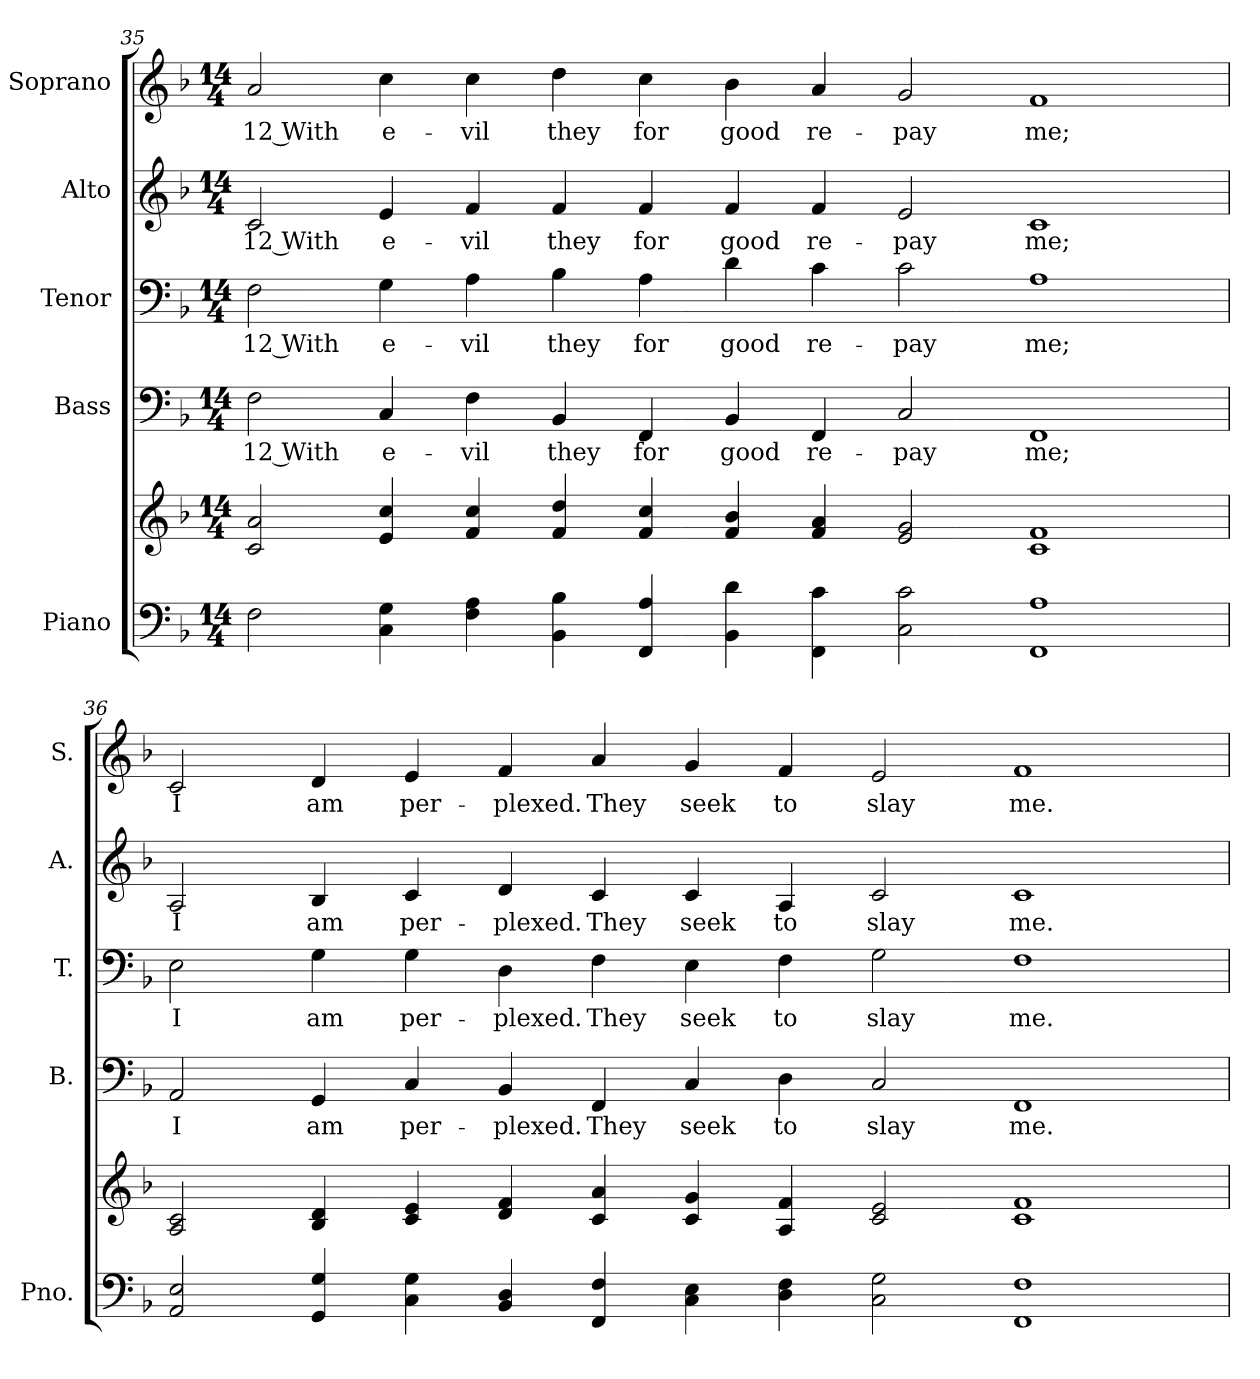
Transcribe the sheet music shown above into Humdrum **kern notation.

**kern	**kern	**kern	**text	**kern	**text	**kern	**text	**kern	**text
*part5	*part5	*part4	*part4	*part3	*part3	*part2	*part2	*part1	*part1
*staff6	*staff5	*staff4	*staff4	*staff3	*staff3	*staff2	*staff2	*staff1	*staff1
*I"Piano	*	*I"Bass	*	*I"Tenor	*	*I"Alto	*	*I"Soprano	*
*I'Pno.	*	*I'B.	*	*I'T.	*	*I'A.	*	*I'S.	*
!!LO:PB:g=z
*clefF4	*clefG2	*clefF4	*	*clefF4	*	*clefG2	*	*clefG2	*
*k[b-]	*k[b-]	*k[b-]	*	*k[b-]	*	*k[b-]	*	*k[b-]	*
*F:	*F:	*F:	*	*F:	*	*F:	*	*F:	*
*M14/4	*M14/4	*M14/4	*	*M14/4	*	*M14/4	*	*M14/4	*
=35	=35	=35	=35	=35	=35	=35	=35	=35	=35
!	!	!	!LO:LY:b:color=#000000	!	!	!	!	!	!
!	!	!	!	!	!LO:LY:b:color=#000000	!	!	!	!
!	!	!	!	!	!	!	!LO:LY:b:color=#000000	!	!
!	!	!	!	!	!	!	!	!	!LO:LY:b:color=#000000
2Fi\	2ci/ 2ai	2Fi\	12 With	2Fi\	12 With	2ci/	12 With	2ai/	12 With
!	!	!	!LO:LY:b:color=#000000	!	!	!	!	!	!
!	!	!	!	!	!LO:LY:b:color=#000000	!	!	!	!
!	!	!	!	!	!	!	!LO:LY:b:color=#000000	!	!
!	!	!	!	!	!	!	!	!	!LO:LY:b:color=#000000
4Ci\ 4Gi	4ei/ 4cci	4Ci/	e-	4Gi\	e-	4ei/	e-	4cci\	e-
!	!	!	!LO:LY:b:color=#000000	!	!	!	!	!	!
!	!	!	!	!	!LO:LY:b:color=#000000	!	!	!	!
!	!	!	!	!	!	!	!LO:LY:b:color=#000000	!	!
!	!	!	!	!	!	!	!	!	!LO:LY:b:color=#000000
4Fi\ 4Ai	4fi/ 4cci	4Fi\	-vil	4Ai\	-vil	4fi/	-vil	4cci\	-vil
!	!	!	!LO:LY:b:color=#000000	!	!	!	!	!	!
!	!	!	!	!	!LO:LY:b:color=#000000	!	!	!	!
!	!	!	!	!	!	!	!LO:LY:b:color=#000000	!	!
!	!	!	!	!	!	!	!	!	!LO:LY:b:color=#000000
4BB-i\ 4B-i	4fi/ 4ddi	4BB-i/	they	4B-i\	they	4fi/	they	4ddi\	they
!	!	!	!LO:LY:b:color=#000000	!	!	!	!	!	!
!	!	!	!	!	!LO:LY:b:color=#000000	!	!	!	!
!	!	!	!	!	!	!	!LO:LY:b:color=#000000	!	!
!	!	!	!	!	!	!	!	!	!LO:LY:b:color=#000000
4FFi/ 4Ai	4fi/ 4cci	4FFi/	for	4Ai\	for	4fi/	for	4cci\	for
!	!	!	!LO:LY:b:color=#000000	!	!	!	!	!	!
!	!	!	!	!	!LO:LY:b:color=#000000	!	!	!	!
!	!	!	!	!	!	!	!LO:LY:b:color=#000000	!	!
!	!	!	!	!	!	!	!	!	!LO:LY:b:color=#000000
4BB-i\ 4di	4fi/ 4b-i	4BB-i/	good	4di\	good	4fi/	good	4b-i\	good
!	!	!	!LO:LY:b:color=#000000	!	!	!	!	!	!
!	!	!	!	!	!LO:LY:b:color=#000000	!	!	!	!
!	!	!	!	!	!	!	!LO:LY:b:color=#000000	!	!
!	!	!	!	!	!	!	!	!	!LO:LY:b:color=#000000
4FFi\ 4ci	4fi/ 4ai	4FFi/	re-	4ci\	re-	4fi/	re-	4ai/	re-
!	!	!	!LO:LY:b:color=#000000	!	!	!	!	!	!
!	!	!	!	!	!LO:LY:b:color=#000000	!	!	!	!
!	!	!	!	!	!	!	!LO:LY:b:color=#000000	!	!
!	!	!	!	!	!	!	!	!	!LO:LY:b:color=#000000
2Ci\ 2ci	2ei/ 2gi	2Ci/	-pay	2ci\	-pay	2ei/	-pay	2gi/	-pay
!	!	!	!LO:LY:b:color=#000000	!	!	!	!	!	!
!	!	!	!	!	!LO:LY:b:color=#000000	!	!	!	!
!	!	!	!	!	!	!	!LO:LY:b:color=#000000	!	!
!	!	!	!	!	!	!	!	!	!LO:LY:b:color=#000000
1FFi 1Ai	1ci 1fi	1FFi	me;	1Ai	me;	1ci	me;	1fi	me;
!!LO:PB:g=z
=36	=36	=36	=36	=36	=36	=36	=36	=36	=36
!	!	!	!LO:LY:b:color=#000000	!	!	!	!	!	!
!	!	!	!	!	!LO:LY:b:color=#000000	!	!	!	!
!	!	!	!	!	!	!	!LO:LY:b:color=#000000	!	!
!	!	!	!	!	!	!	!	!	!LO:LY:b:color=#000000
2AAi/ 2Ei	2Ai/ 2ci	2AAi/	I	2Ei\	I	2Ai/	I	2ci/	I
!	!	!	!LO:LY:b:color=#000000	!	!	!	!	!	!
!	!	!	!	!	!LO:LY:b:color=#000000	!	!	!	!
!	!	!	!	!	!	!	!LO:LY:b:color=#000000	!	!
!	!	!	!	!	!	!	!	!	!LO:LY:b:color=#000000
4GGi/ 4Gi	4B-i/ 4di	4GGi/	am	4Gi\	am	4B-i/	am	4di/	am
!	!	!	!LO:LY:b:color=#000000	!	!	!	!	!	!
!	!	!	!	!	!LO:LY:b:color=#000000	!	!	!	!
!	!	!	!	!	!	!	!LO:LY:b:color=#000000	!	!
!	!	!	!	!	!	!	!	!	!LO:LY:b:color=#000000
4Ci\ 4Gi	4ci/ 4ei	4Ci/	per-	4Gi\	per-	4ci/	per-	4ei/	per-
!	!	!	!LO:LY:b:color=#000000	!	!	!	!	!	!
!	!	!	!	!	!LO:LY:b:color=#000000	!	!	!	!
!	!	!	!	!	!	!	!LO:LY:b:color=#000000	!	!
!	!	!	!	!	!	!	!	!	!LO:LY:b:color=#000000
4BB-i/ 4Di	4di/ 4fi	4BB-i/	-plexed.	4Di\	-plexed.	4di/	-plexed.	4fi/	-plexed.
!	!	!	!LO:LY:b:color=#000000	!	!	!	!	!	!
!	!	!	!	!	!LO:LY:b:color=#000000	!	!	!	!
!	!	!	!	!	!	!	!LO:LY:b:color=#000000	!	!
!	!	!	!	!	!	!	!	!	!LO:LY:b:color=#000000
4FFi/ 4Fi	4ci/ 4ai	4FFi/	They	4Fi\	They	4ci/	They	4ai/	They
!	!	!	!LO:LY:b:color=#000000	!	!	!	!	!	!
!	!	!	!	!	!LO:LY:b:color=#000000	!	!	!	!
!	!	!	!	!	!	!	!LO:LY:b:color=#000000	!	!
!	!	!	!	!	!	!	!	!	!LO:LY:b:color=#000000
4Ci\ 4Ei	4ci/ 4gi	4Ci/	seek	4Ei\	seek	4ci/	seek	4gi/	seek
!	!	!	!LO:LY:b:color=#000000	!	!	!	!	!	!
!	!	!	!	!	!LO:LY:b:color=#000000	!	!	!	!
!	!	!	!	!	!	!	!LO:LY:b:color=#000000	!	!
!	!	!	!	!	!	!	!	!	!LO:LY:b:color=#000000
4Di\ 4Fi	4Ai/ 4fi	4Di\	to	4Fi\	to	4Ai/	to	4fi/	to
!	!	!	!LO:LY:b:color=#000000	!	!	!	!	!	!
!	!	!	!	!	!LO:LY:b:color=#000000	!	!	!	!
!	!	!	!	!	!	!	!LO:LY:b:color=#000000	!	!
!	!	!	!	!	!	!	!	!	!LO:LY:b:color=#000000
2Ci\ 2Gi	2ci/ 2ei	2Ci/	slay	2Gi\	slay	2ci/	slay	2ei/	slay
!	!	!	!LO:LY:b:color=#000000	!	!	!	!	!	!
!	!	!	!	!	!LO:LY:b:color=#000000	!	!	!	!
!	!	!	!	!	!	!	!LO:LY:b:color=#000000	!	!
!	!	!	!	!	!	!	!	!	!LO:LY:b:color=#000000
1FFi 1Fi	1ci 1fi	1FFi	me.	1Fi	me.	1ci	me.	1fi	me.
=	=	=	=	=	=	=	=	=	=
*-	*-	*-	*-	*-	*-	*-	*-	*-	*-
